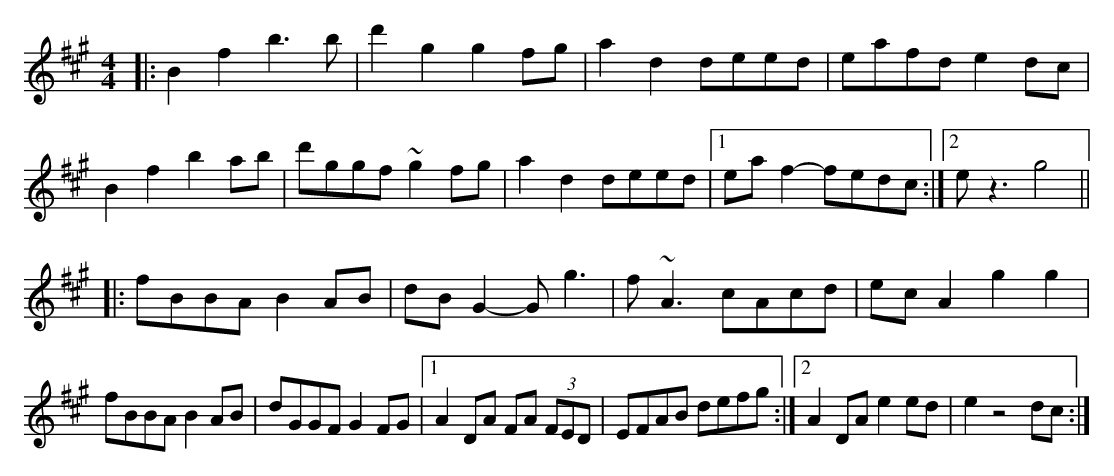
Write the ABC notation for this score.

X:1
M:4/4
K:A
|:B2 f2 b3 b|d'2 g2 g2 fg|a2 d2 deed|eafd e2 dc|
B2 f2 b2 ab|d'ggf ~g2 fg|a2 d2 deed|1 ea f2- fedc:|2 e z3 g4||
|:fBBA B2 AB|dB G2- G g3|f ~A3 cAcd|ec A2 g2 g2|
fBBA B2 AB|dGGF G2 FG|1 A2 DA FA (3FED|EFAB defg:|2 A2 DA e2 ed|e2 z4 dc:|
